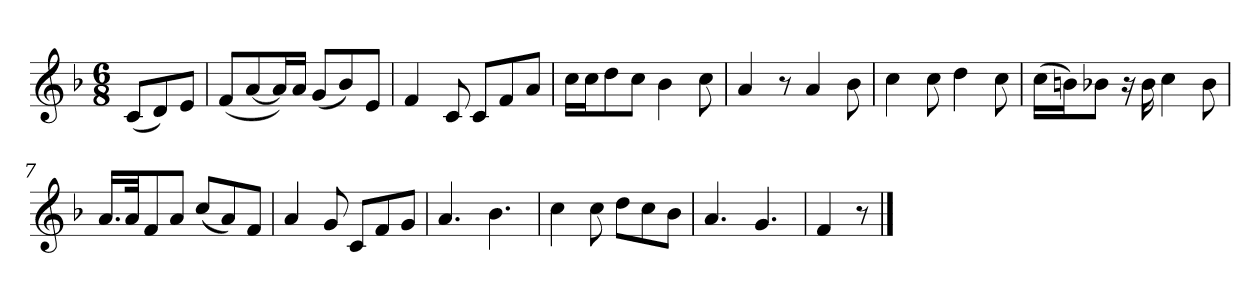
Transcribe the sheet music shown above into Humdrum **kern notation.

**kern
*part1
*staff1
*k[b-]
*M6/8
*MM120
=
(8cL
8d)
8eJ
=1
(8fL
[8a
16aL])
16aJJ
(8gL
8b-)
8eJ
=2
4f
8c
8cL
8f
8aJ
=3
16ccLL
16ccJ
8dd
8ccJ
4b-
8cc
=4
4a
8r
4a
8b-
=5
4cc
8cc
4dd
8cc
=6
(16ccLL
16bnJ)
8b-XJ
16r
16b-
4cc
8b-
=7
16.aLL
32aJk
8f
8aJ
(8ccL
8a)
8fJ
=8
4a
8g
8cL
8f
8gJ
=9
4.a
4.b-
=10
4cc
8cc
8ddL
8cc
8b-J
=11
4.a
4.g
=12
4f
8r
==
*-
